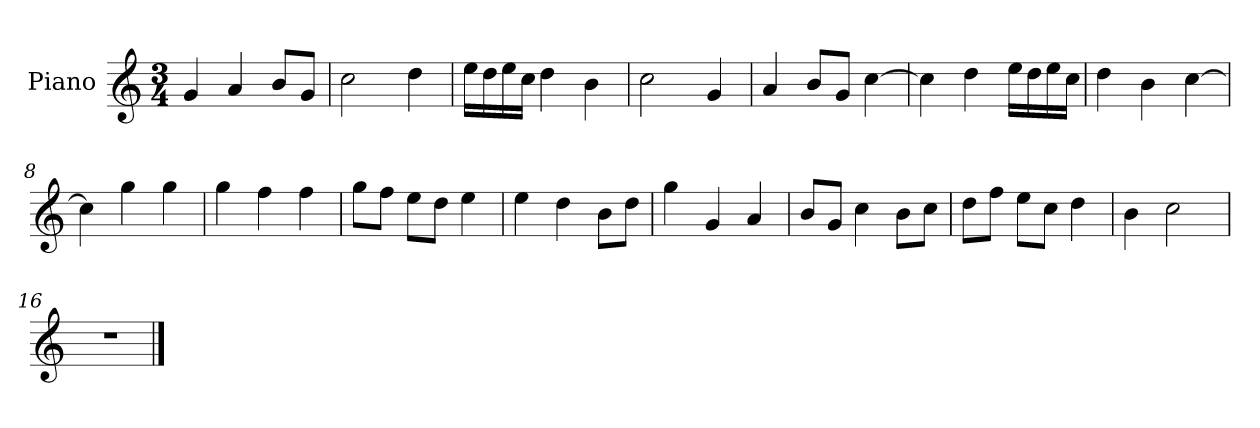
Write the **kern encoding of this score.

**kern
*part1
*staff1
*I"Piano
*I'P-no
*clefG2
*k[]
*M3/4
*MM179
=1
4g/
4a/
8b/L
8g/J
=2
2cc\
4dd\
=3
16ee\LL
16dd\
16ee\
16cc\JJ
4dd\
4b\
=4
2cc\
4g/
=5
4a/
8b/L
8g/J
[4cc\
=6
4cc\]
4dd\
16ee\LL
16dd\
16ee\
16cc\JJ
=7
4dd\
4b\
[4cc\
=8
4cc\]
4gg\
4gg\
=9
4gg\
4ff\
4ff\
!!LO:LB:g=z
=10
8gg\L
8ff\J
8ee\L
8dd\J
4ee\
=11
4ee\
4dd\
8b\L
8dd\J
=12
4gg\
4g/
4a/
=13
8b/L
8g/J
4cc\
8b\L
8cc\J
=14
8dd\L
8ff\J
8ee\L
8cc\J
4dd\
=15
4b\
2cc\
=16
2.r
==
*-
